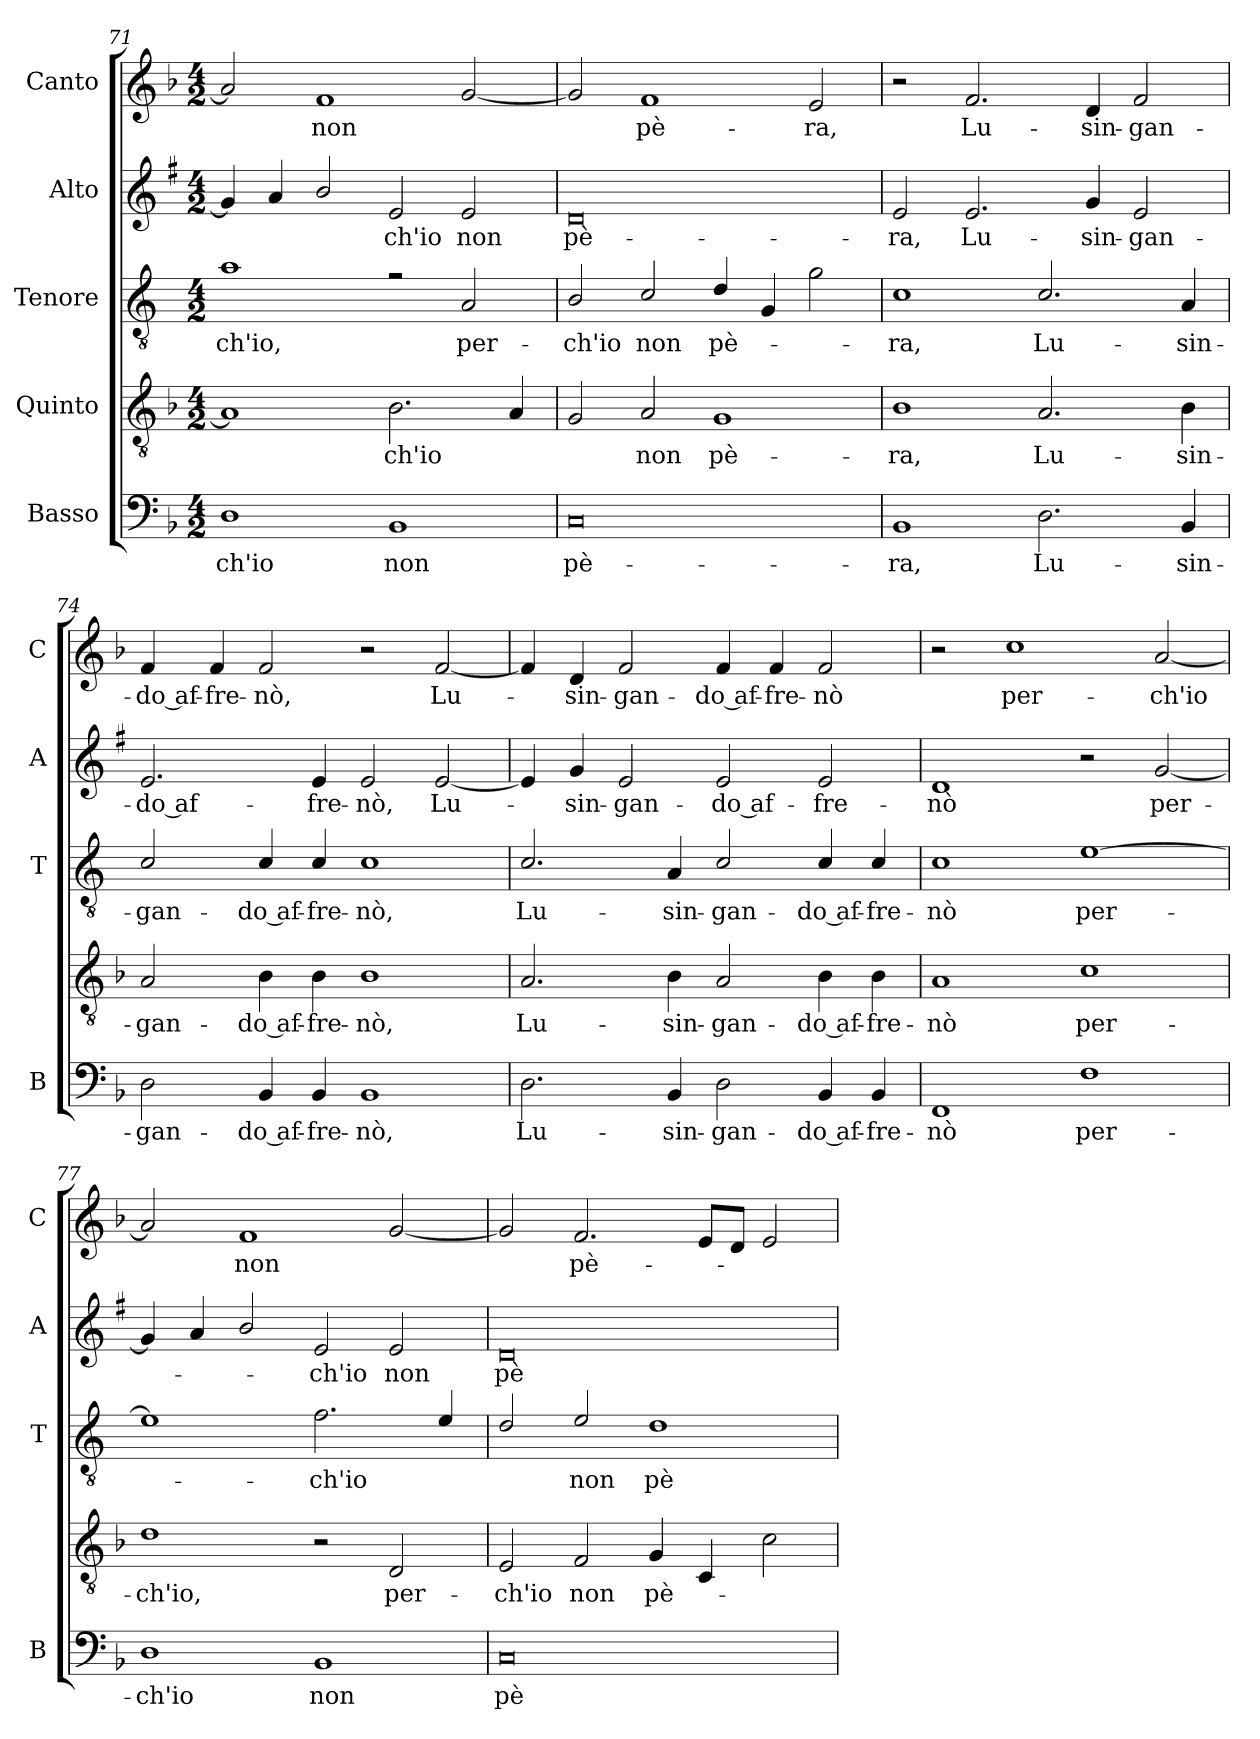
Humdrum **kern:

**kern	**text	**kern	**text	**kern	**text	**kern	**text	**kern	**text
*part5	*part5	*part4	*part4	*part3	*part3	*part2	*part2	*part1	*part1
*staff5	*staff5	*staff4	*staff4	*staff3	*staff3	*staff2	*staff2	*staff1	*staff1
*I"Basso	*	*I"Quinto	*	*I"Tenore	*	*I"Alto	*	*I"Canto	*
*I'B	*	*	*	*I'T	*	*I'A	*	*I'C	*
*clefF4	*	*clefGv2	*	*clefGv2	*	*clefG2	*	*clefG2	*
*	*	*	*	*ITrd4c7	*	*ITrd1c2	*	*	*
*k[b-]	*	*k[b-]	*	*k[b-]	*	*k[b-]	*	*k[b-]	*
*F:	*	*F:	*	*F:	*	*F:	*	*F:	*
*M4/2	*	*M4/2	*	*M4/2	*	*M4/2	*	*M4/2	*
=71	=71	=71	=71	=71	=71	=71	=71	=71	=71
!	!LO:LY:b	!	!	!	!LO:LY:b	!	!	!	!
1D	-ch'io	1A]	.	1d	-ch'io,	4f/]	.	2a/]	.
.	.	.	.	.	.	4g/	.	.	.
!	!	!	!	!	!	!	!	!	!LO:LY:b
.	.	.	.	.	.	2a/	.	1f	non
!	!LO:LY:b	!	!LO:LY:b	!	!	!	!LO:LY:b	!	!
1BB-	non	2.B-\	-ch'io	2rf	.	2d/	-ch'io	.	.
!	!	!	!	!	!LO:LY:b	!	!LO:LY:b	!	!
.	.	.	.	2D/	per-	2d/	non	[2g/	.
.	.	4A/	.	.	.	.	.	.	.
=72	=72	=72	=72	=72	=72	=72	=72	=72	=72
!	!LO:LY:b	!	!	!	!LO:LY:b	!	!LO:LY:b	!	!
0C	pè-	2G/	.	2E/	-ch'io	0c	pè-	2g/]	.
!	!	!	!LO:LY:b	!	!LO:LY:b	!	!	!	!LO:LY:b
.	.	2A/	non	2F/	non	.	.	1f	pè-
!	!	!	!LO:LY:b	!	!LO:LY:b	!	!	!	!
.	.	1G	pè-	4G/	pè-	.	.	.	.
.	.	.	.	4C/	.	.	.	.	.
!	!	!	!	!	!	!	!	!	!LO:LY:b
.	.	.	.	2c\	.	.	.	2e/	-ra,
=73	=73	=73	=73	=73	=73	=73	=73	=73	=73
!	!LO:LY:b	!	!LO:LY:b	!	!LO:LY:b	!	!LO:LY:b	!	!
1BB-	-ra,	1B-	-ra,	1F	-ra,	2d/	-ra,	2r	.
!	!	!	!	!	!	!	!LO:LY:b	!	!LO:LY:b
.	.	.	.	.	.	2.d/	Lu-	2.f/	Lu-
!	!LO:LY:b	!	!LO:LY:b	!	!LO:LY:b	!	!	!	!
2.D\	Lu-	2.A/	Lu-	2.F/	Lu-	.	.	.	.
!	!	!	!	!	!	!	!LO:LY:b	!	!LO:LY:b
.	.	.	.	.	.	4f/	-sin-	4d/	-sin-
!	!	!	!	!	!	!	!LO:LY:b	!	!LO:LY:b
.	.	.	.	.	.	2d/	-gan-	2f/	-gan-
!	!LO:LY:b	!	!LO:LY:b	!	!LO:LY:b	!	!	!	!
4BB-/	-sin-	4B-\	-sin-	4D/	-sin-	.	.	.	.
=74	=74	=74	=74	=74	=74	=74	=74	=74	=74
!	!LO:LY:b	!	!LO:LY:b	!	!LO:LY:b	!	!LO:LY:b	!	!LO:LY:b
2D\	-gan-	2A/	-gan-	2F/	-gan-	2.d/	-do af-	4f/	-do af-
!	!	!	!	!	!	!	!	!	!LO:LY:b
.	.	.	.	.	.	.	.	4f/	-fre-
!	!LO:LY:b	!	!LO:LY:b	!	!LO:LY:b	!	!	!	!LO:LY:b
4BB-/	-do af-	4B-\	-do af-	4F/	-do af-	.	.	2f/	-nò,
!	!LO:LY:b	!	!LO:LY:b	!	!LO:LY:b	!	!LO:LY:b	!	!
4BB-/	-fre-	4B-\	-fre-	4F/	-fre-	4d/	-fre-	.	.
!	!LO:LY:b	!	!LO:LY:b	!	!LO:LY:b	!	!LO:LY:b	!	!
1BB-	-nò,	1B-	-nò,	1F	-nò,	2d/	-nò,	2r	.
!	!	!	!	!	!	!	!LO:LY:b	!	!LO:LY:b
.	.	.	.	.	.	[2d/	Lu-	[2f/	Lu-
!!LO:LB:g=z
=75	=75	=75	=75	=75	=75	=75	=75	=75	=75
!	!LO:LY:b	!	!LO:LY:b	!	!LO:LY:b	!	!	!	!
2.D\	Lu-	2.A/	Lu-	2.F/	Lu-	4d/]	.	4f/]	.
!	!	!	!	!	!	!	!LO:LY:b	!	!LO:LY:b
.	.	.	.	.	.	4f/	-sin-	4d/	-sin-
!	!	!	!	!	!	!	!LO:LY:b	!	!LO:LY:b
.	.	.	.	.	.	2d/	-gan-	2f/	-gan-
!	!LO:LY:b	!	!LO:LY:b	!	!LO:LY:b	!	!	!	!
4BB-/	-sin-	4B-\	-sin-	4D/	-sin-	.	.	.	.
!	!LO:LY:b	!	!LO:LY:b	!	!LO:LY:b	!	!LO:LY:b	!	!LO:LY:b
2D\	-gan-	2A/	-gan-	2F/	-gan-	2d/	-do af-	4f/	-do af-
!	!	!	!	!	!	!	!	!	!LO:LY:b
.	.	.	.	.	.	.	.	4f/	-fre-
!	!LO:LY:b	!	!LO:LY:b	!	!LO:LY:b	!	!LO:LY:b	!	!LO:LY:b
4BB-/	-do af-	4B-\	-do af-	4F/	-do af-	2d/	-fre-	2f/	-nò
!	!LO:LY:b	!	!LO:LY:b	!	!LO:LY:b	!	!	!	!
4BB-/	-fre-	4B-\	-fre-	4F/	-fre-	.	.	.	.
=76	=76	=76	=76	=76	=76	=76	=76	=76	=76
!	!LO:LY:b	!	!LO:LY:b	!	!LO:LY:b	!	!LO:LY:b	!	!
1FF	-nò	1A	-nò	1F	-nò	1c	-nò	2r	.
!	!	!	!	!	!	!	!	!	!LO:LY:b
.	.	.	.	.	.	.	.	1cc	per-
!	!LO:LY:b	!	!LO:LY:b	!	!LO:LY:b	!	!	!	!
1F	per-	1c	per-	[1A	per-	2r	.	.	.
!	!	!	!	!	!	!	!LO:LY:b	!	!LO:LY:b
.	.	.	.	.	.	[2f/	per-	[2a/	-ch'io
=77	=77	=77	=77	=77	=77	=77	=77	=77	=77
!	!LO:LY:b	!	!LO:LY:b	!	!	!	!	!	!
1D	-ch'io	1d	-ch'io,	1A]	.	4f/]	.	2a/]	.
.	.	.	.	.	.	4g/	.	.	.
!	!	!	!	!	!	!	!	!	!LO:LY:b
.	.	.	.	.	.	2a/	.	1f	non
!	!LO:LY:b	!	!	!	!LO:LY:b	!	!LO:LY:b	!	!
1BB-	non	2r	.	2.B-\	-ch'io	2d/	-ch'io	.	.
!	!	!	!LO:LY:b	!	!	!	!LO:LY:b	!	!
.	.	2D/	per-	.	.	2d/	non	[2g/	.
.	.	.	.	4A/	.	.	.	.	.
=78	=78	=78	=78	=78	=78	=78	=78	=78	=78
!	!LO:LY:b	!	!LO:LY:b	!	!	!	!LO:LY:b	!	!
0C	pè-	2E/	-ch'io	2G/	.	0c	pè-	2g/]	.
!	!	!	!LO:LY:b	!	!LO:LY:b	!	!	!	!LO:LY:b
.	.	2F/	non	2A/	non	.	.	2.f/	pè-
!	!	!	!LO:LY:b	!	!LO:LY:b	!	!	!	!
.	.	4G/	pè-	1G	pè-	.	.	.	.
.	.	4C/	.	.	.	.	.	8e/L	.
.	.	.	.	.	.	.	.	8d/J	.
.	.	2c\	.	.	.	.	.	2e/	.
=	=	=	=	=	=	=	=	=	=
*-	*-	*-	*-	*-	*-	*-	*-	*-	*-
